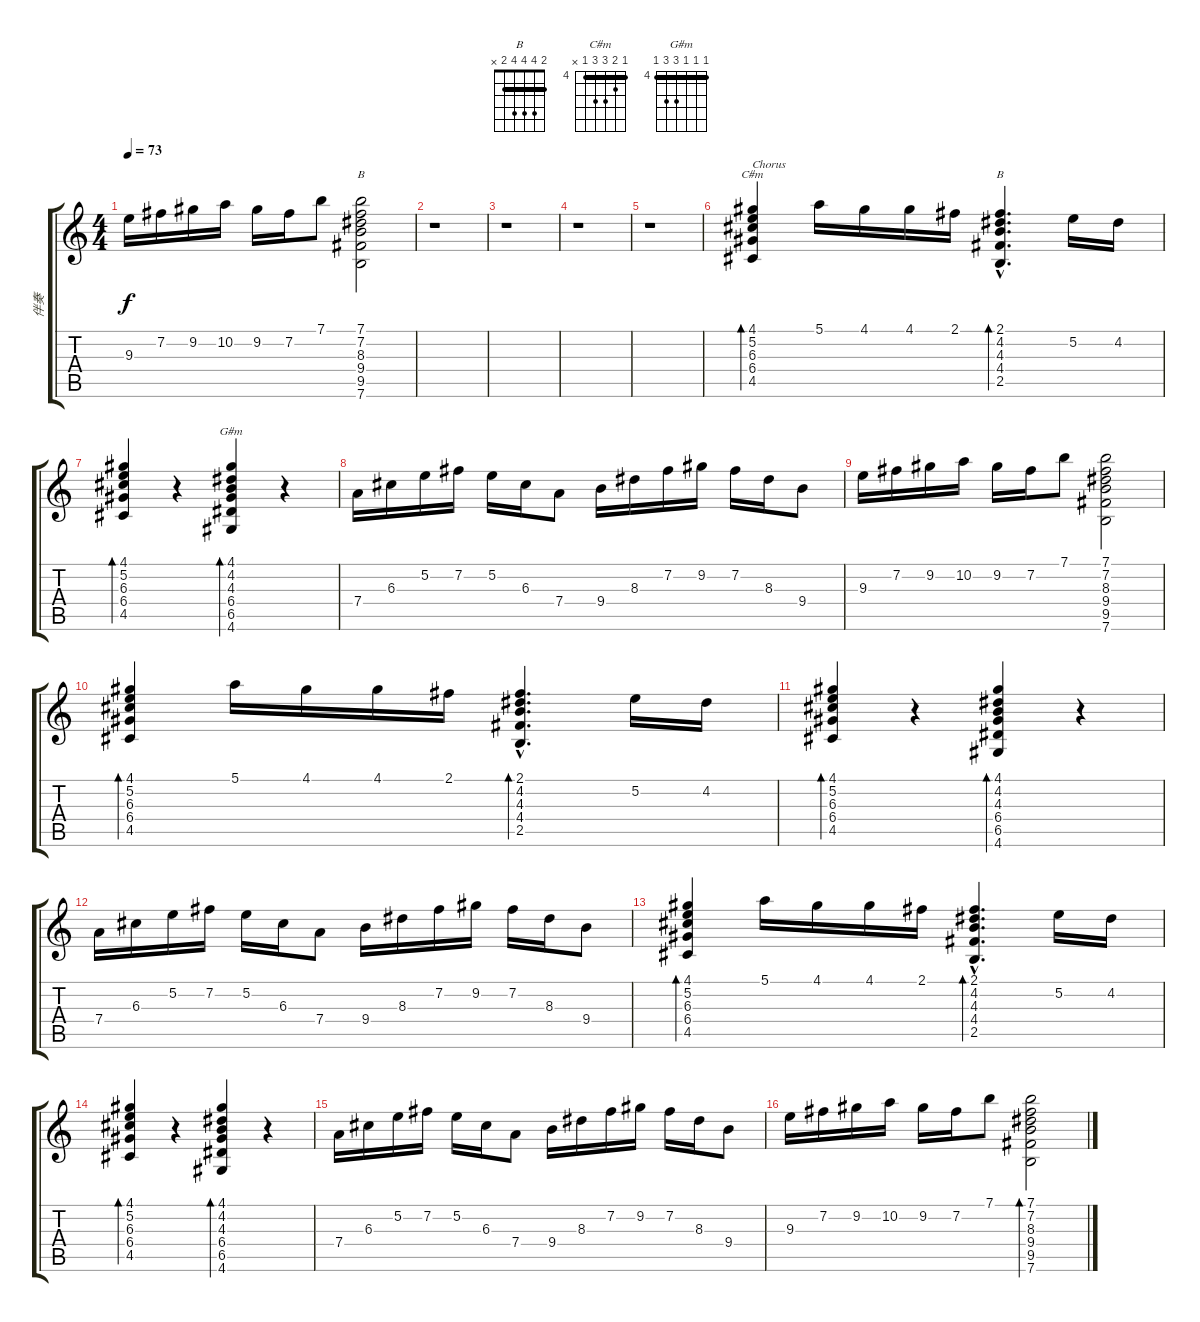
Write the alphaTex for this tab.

\track ("伴奏" "伴奏") {instrument acousticguitarnylon}
\staff {score tabs}
\tuning (E4 B3 G3 D3 A2 E2) {hide}
\chord ("B" 7 7 8 9 9 7) {firstfret 7 barre 7}
\chord ("C#m" 4 5 6 6 4 x) {firstfret 4 barre 4}
\chord ("B" 2 4 4 4 2 x) {barre 2}
\chord ("G#m" 4 4 4 6 6 4) {firstfret 4 barre 4}
\ts (4 4)
\tempo 73
\clef g2
\ks c
9.3.16{dy f} 7.2.16 9.2.16 10.2.16 9.2.16 7.2.16 7.1.8 (7.1 7.2 8.3 9.4 9.5 7.6).2{ch "B"} |
r.1 |
r.1 |
r.1 |
r.1 |
(4.1 5.2 6.3 6.4 4.5).4{bd 60 ch "C#m" txt "Chorus"} 5.1.16 4.1.16 4.1.16 2.1.16 (2.1{hac} 4.2{hac} 4.3{hac} 4.4{hac} 2.5{hac}).4{d bd 60 ch "B"} 5.2.16 4.2.16 |
(4.1 5.2 6.3 6.4 4.5).4{bd 60} r.4 (4.1 4.2 4.3 6.4 6.5 4.6).4{bd 60 ch "G#m"} r.4 |
7.4.16 6.3.16 5.2.16 7.2.16 5.2.16 6.3.16 7.4.8 9.4.16 8.3.16 7.2.16 9.2.16 7.2.16 8.3.16 9.4.8 |
9.3.16 7.2.16 9.2.16 10.2.16 9.2.16 7.2.16 7.1.8 (7.1 7.2 8.3 9.4 9.5 7.6).2 |
(4.1 5.2 6.3 6.4 4.5).4{bd 60} 5.1.16 4.1.16 4.1.16 2.1.16 (2.1{hac} 4.2{hac} 4.3{hac} 4.4{hac} 2.5{hac}).4{d bd 60} 5.2.16 4.2.16 |
(4.1 5.2 6.3 6.4 4.5).4{bd 60} r.4 (4.1 4.2 4.3 6.4 6.5 4.6).4{bd 60} r.4 |
7.4.16 6.3.16 5.2.16 7.2.16 5.2.16 6.3.16 7.4.8 9.4.16 8.3.16 7.2.16 9.2.16 7.2.16 8.3.16 9.4.8 |
(4.1 5.2 6.3 6.4 4.5).4{bd 60} 5.1.16 4.1.16 4.1.16 2.1.16 (2.1{hac} 4.2{hac} 4.3{hac} 4.4{hac} 2.5{hac}).4{d bd 60} 5.2.16 4.2.16 |
(4.1 5.2 6.3 6.4 4.5).4{bd 60} r.4 (4.1 4.2 4.3 6.4 6.5 4.6).4{bd 60} r.4 |
7.4.16 6.3.16 5.2.16 7.2.16 5.2.16 6.3.16 7.4.8 9.4.16 8.3.16 7.2.16 9.2.16 7.2.16 8.3.16 9.4.8 |
9.3.16 7.2.16 9.2.16 10.2.16 9.2.16 7.2.16 7.1.8 (7.1 7.2 8.3 9.4 9.5 7.6).2{bd 60}
